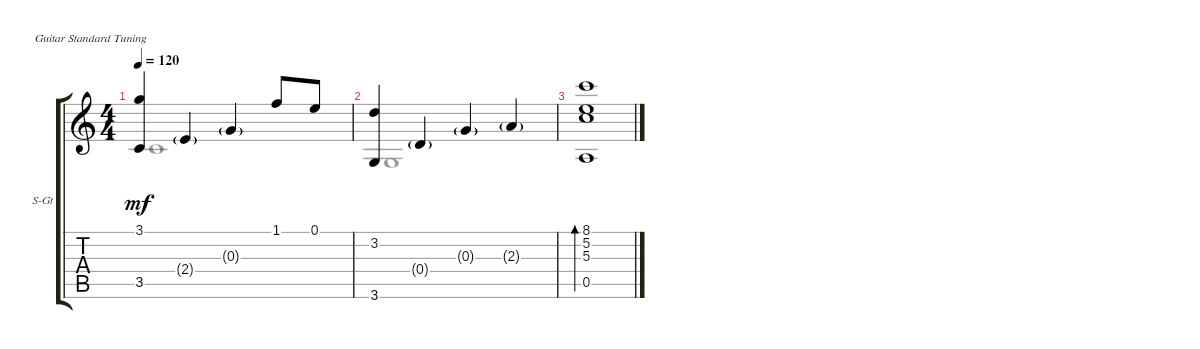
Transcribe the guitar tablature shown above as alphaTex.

\defaultSystemsLayout 4
\bracketExtendMode groupsimilarinstruments
\firstSystemTrackNameOrientation horizontal
\otherSystemsTrackNameOrientation horizontal
\track ("Steel Guitar" "S-Gt") {instrument acousticguitarsteel}
\staff {score tabs}
\tuning (E4 B3 G3 D3 A2 E2)
\voice
\ts (4 4)
\tempo 120
\clef g2
\ks c
(3.1 3.5).4{dy mf} 2.4{g}.4 0.3{g}.4 1.1.8 0.1.8 |
(3.6 3.2).4 0.4{g}.4 0.3{g}.4 2.3{g}.4 |
(5.3 5.2 8.1 0.5).1{bd 126}
\voice
\clef g2
\ottava regular
\simile none
\ks c
3.5.1{dy mf} |
3.6.1 |
